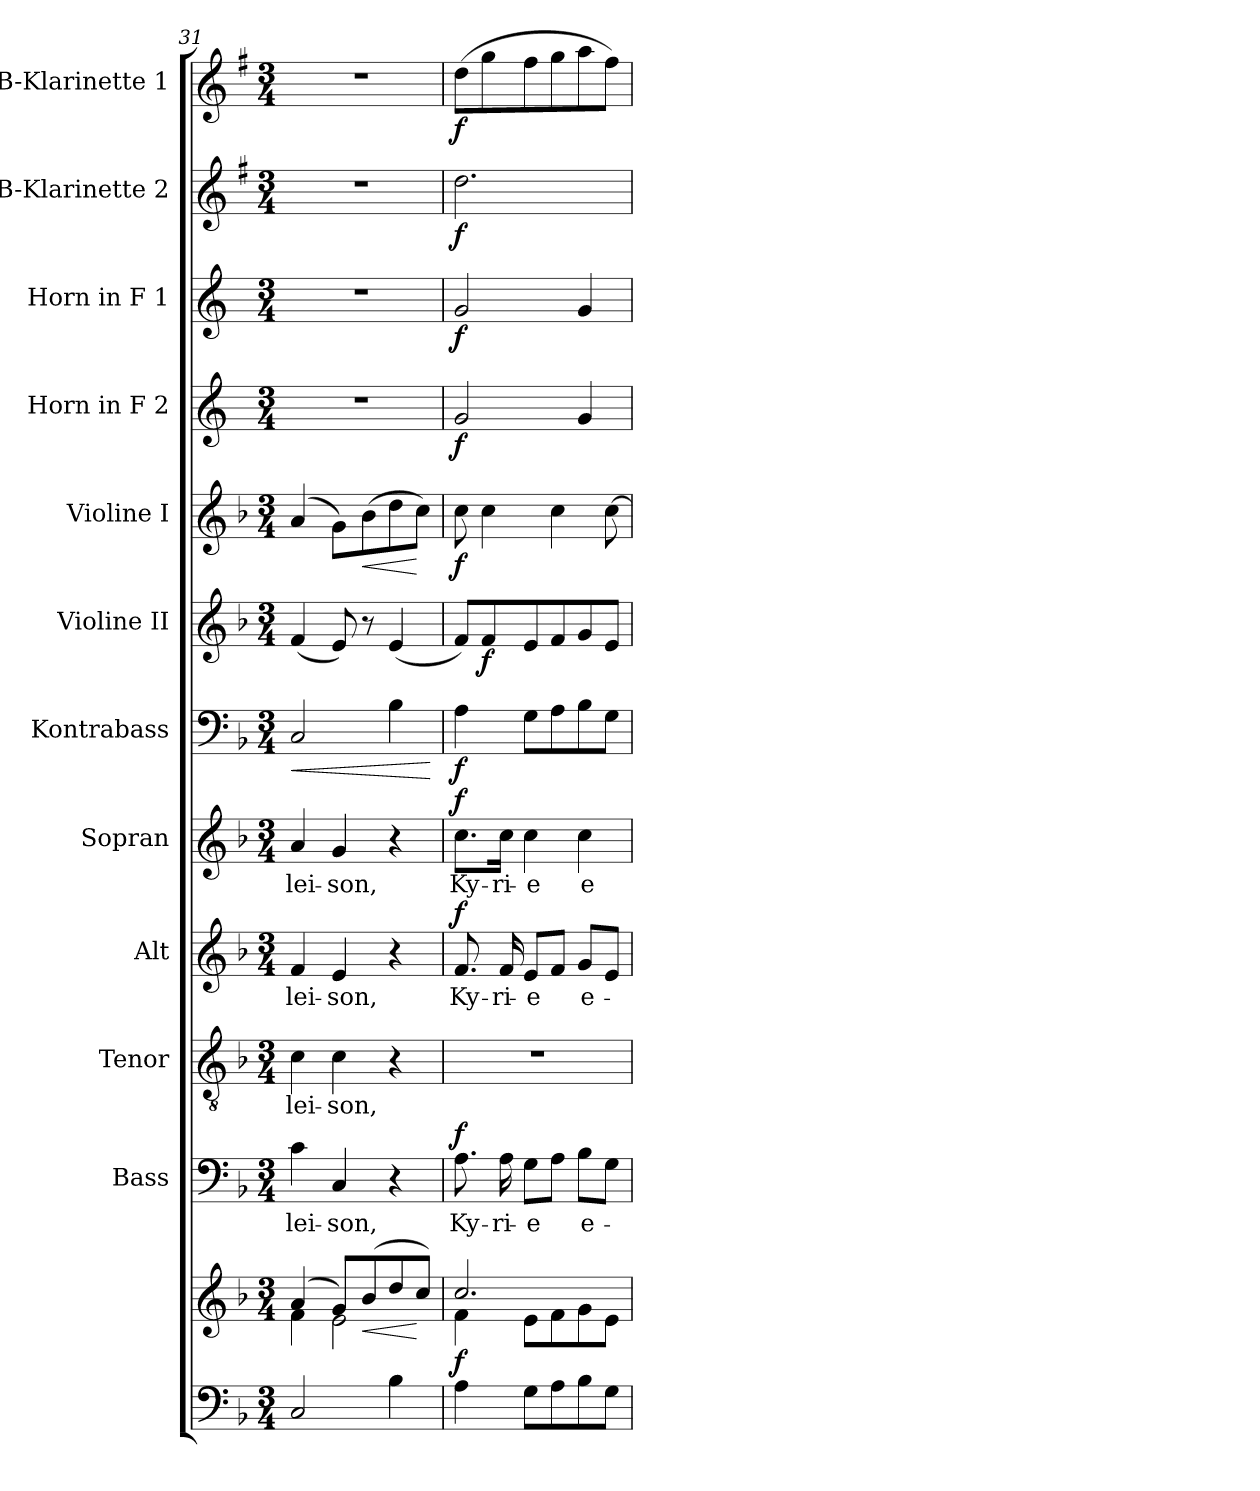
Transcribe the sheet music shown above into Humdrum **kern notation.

**kern	**kern	**dynam	**kern	**text	**dynam	**kern	**text	**kern	**text	**dynam	**kern	**text	**dynam	**kern	**dynam	**kern	**dynam	**kern	**dynam	**kern	**dynam	**kern	**dynam	**kern	**dynam	**kern	**dynam
*part12	*part12	*part12	*part11	*part11	*part11	*part10	*part10	*part9	*part9	*part9	*part8	*part8	*part8	*part7	*part7	*part6	*part6	*part5	*part5	*part4	*part4	*part3	*part3	*part2	*part2	*part1	*part1
*staff13	*staff12	*staff12/13	*staff11	*staff11	*staff11	*staff10	*staff10	*staff9	*staff9	*staff9	*staff8	*staff8	*staff8	*staff7	*staff7	*staff6	*staff6	*staff5	*staff5	*staff4	*staff4	*staff3	*staff3	*staff2	*staff2	*staff1	*staff1
*	*	*	*I"Bass	*	*	*I"Tenor	*	*I"Alt	*	*	*I"Sopran	*	*	*I"Kontrabass	*	*I"Violine II	*	*I"Violine I	*	*I"Horn in F 2	*	*I"Horn in F 1	*	*I"B-Klarinette 2	*	*I"B-Klarinette 1	*
*	*	*	*I'B.	*	*	*I'T.	*	*I'A.	*	*	*I'S.	*	*	*I'Kb.	*	*I'Vl. II	*	*I'Vl. I	*	*	*	*	*	*I'B Kl. 2	*	*I'B Kl. 1	*
*clefF4	*clefG2	*	*clefF4	*	*	*clefGv2	*	*clefG2	*	*	*clefG2	*	*	*clefF4	*	*clefG2	*	*clefG2	*	*clefG2	*	*clefG2	*	*clefG2	*	*clefG2	*
*	*	*	*	*	*	*	*	*	*	*	*	*	*	*ITrd7c12	*	*	*	*	*	*ITrd4c7	*	*ITrd4c7	*	*ITrd1c2	*	*ITrd1c2	*
*k[b-]	*k[b-]	*	*k[b-]	*	*	*k[b-]	*	*k[b-]	*	*	*k[b-]	*	*	*k[b-]	*	*k[b-]	*	*k[b-]	*	*k[b-]	*	*k[b-]	*	*k[b-]	*	*k[b-]	*
*F:	*F:	*	*F:	*	*	*F:	*	*F:	*	*	*F:	*	*	*F:	*	*F:	*	*F:	*	*F:	*	*F:	*	*F:	*	*F:	*
*M3/4	*M3/4	*	*M3/4	*	*	*M3/4	*	*M3/4	*	*	*M3/4	*	*	*M3/4	*	*M3/4	*	*M3/4	*	*M3/4	*	*M3/4	*	*M3/4	*	*M3/4	*
=31	=31	=31	=31	=31	=31	=31	=31	=31	=31	=31	=31	=31	=31	=31	=31	=31	=31	=31	=31	=31	=31	=31	=31	=31	=31	=31	=31
*	*^	*	*	*	*	*	*	*	*	*	*	*	*	*	*	*	*	*	*	*	*	*	*	*	*	*	*
!	!	!	!	!	!LO:LY:b	!	!	!LO:LY:b	!	!LO:LY:b	!	!	!LO:LY:b	!	!	!LO:HP:b	!	!	!	!	!	!	!	!	!	!	!	!
2C/	(4a/	4f\	.	4c\	-lei-	.	4c\	-lei-	4f/	-lei-	.	4a/	-lei-	.	2CC/	<	(<4f/	.	(4a/	.	2.r	.	2.r	.	2.r	.	2.r	.
!	!	!	!	!	!LO:LY:b	!	!	!LO:LY:b	!	!LO:LY:b	!	!	!LO:LY:b	!	!	!	!	!	!	!	!	!	!	!	!	!	!	!
.	8g/L)	2e\	.	4C/	-son,	.	4c\	-son,	4e/	-son,	.	4g/	-son,	.	.	.	8e/)	.	8g\L)	.	.	.	.	.	.	.	.	.
!	!	!	!LO:HP:b	!	!	!	!	!	!	!	!	!	!	!	!	!	!	!	!	!LO:HP:b	!	!	!	!	!	!	!	!
.	(<8b-/	.	<	.	.	.	.	.	.	.	.	.	.	.	.	.	8r	.	(>8b-\	<	.	.	.	.	.	.	.	.
4B-\	8dd/	.	.	4r	.	.	4r	.	4r	.	.	4r	.	.	4BB-\	.	(<4e/	.	8dd\	.	.	.	.	.	.	.	.	.
.	8cc/J)	.	[	.	.	.	.	.	.	.	.	.	.	.	.	.	.	.	8cc\J)	[	.	.	.	.	.	.	.	.
*	*v	*v	*	*	*	*	*	*	*	*	*	*	*	*	*	*	*	*	*	*	*	*	*	*	*	*	*	*
.	.	.	.	.	.	.	.	.	.	.	.	.	.	.	[	.	.	.	.	.	.	.	.	.	.	.	.
=32	=32	=32	=32	=32	=32	=32	=32	=32	=32	=32	=32	=32	=32	=32	=32	=32	=32	=32	=32	=32	=32	=32	=32	=32	=32	=32	=32
*	*^	*	*	*	*	*	*	*	*	*	*	*	*	*	*	*	*	*	*	*	*	*	*	*	*	*	*
!	!	!	!LO:DY:b	!	!LO:LY:b	!LO:DY:a	!	!	!	!LO:LY:b	!LO:DY:a	!	!LO:LY:b	!LO:DY:a	!	!LO:DY:b	!	!	!	!LO:DY:b	!	!LO:DY:b	!	!LO:DY:b	!	!LO:DY:b	!	!LO:DY:b
4A\	2.cc/	4f\	f	8.A\	Ky-	f	2.r	.	8.f/	Ky-	f	8.cc\L	Ky-	f	4AA\	f	8f/L)	.	8cc\	f	2c/	f	2c/	f	2.cc\	f	(>8cc\L	f
!	!	!	!	!	!	!	!	!	!	!	!	!	!	!	!	!	!	!LO:DY:b	!	!	!	!	!	!	!	!	!	!
.	.	.	.	.	.	.	.	.	.	.	.	.	.	.	.	.	8f/	f	4cc\	.	.	.	.	.	.	.	8ff\	.
!	!	!	!	!	!LO:LY:b	!	!	!	!	!LO:LY:b	!	!	!LO:LY:b	!	!	!	!	!	!	!	!	!	!	!	!	!	!	!
.	.	.	.	16A\	-ri-	.	.	.	16f/	-ri-	.	16cc\Jk	-ri-	.	.	.	.	.	.	.	.	.	.	.	.	.	.	.
!	!	!	!	!	!LO:LY:b	!	!	!	!	!LO:LY:b	!	!	!LO:LY:b	!	!	!	!	!	!	!	!	!	!	!	!	!	!	!
8G\L	.	8e\L	.	8G\L	-e	.	.	.	8e/L	-e	.	4cc\	-e	.	8GG\L	.	8e/	.	.	.	.	.	.	.	.	.	8ee\	.
8A\	.	8f\	.	8A\J	.	.	.	.	8f/J	.	.	.	.	.	8AA\	.	8f/	.	4cc\	.	.	.	.	.	.	.	8ff\	.
!	!	!	!	!	!LO:LY:b	!	!	!	!	!LO:LY:b	!	!	!LO:LY:b	!	!	!	!	!	!	!	!	!	!	!	!	!	!	!
8B-\	.	8g\	.	8B-\L	e-	.	.	.	8g/L	e-	.	4cc\	e-	.	8BB-\	.	8g/	.	.	.	4c/	.	4c/	.	.	.	8gg\	.
8G\J	.	8e\J	.	8G\J	.	.	.	.	8e/J	.	.	.	.	.	8GG\J	.	8e/J	.	[8cc\	.	.	.	.	.	.	.	8ee\J)	.
*	*v	*v	*	*	*	*	*	*	*	*	*	*	*	*	*	*	*	*	*	*	*	*	*	*	*	*	*	*
=	=	=	=	=	=	=	=	=	=	=	=	=	=	=	=	=	=	=	=	=	=	=	=	=	=	=	=
*-	*-	*-	*-	*-	*-	*-	*-	*-	*-	*-	*-	*-	*-	*-	*-	*-	*-	*-	*-	*-	*-	*-	*-	*-	*-	*-	*-
